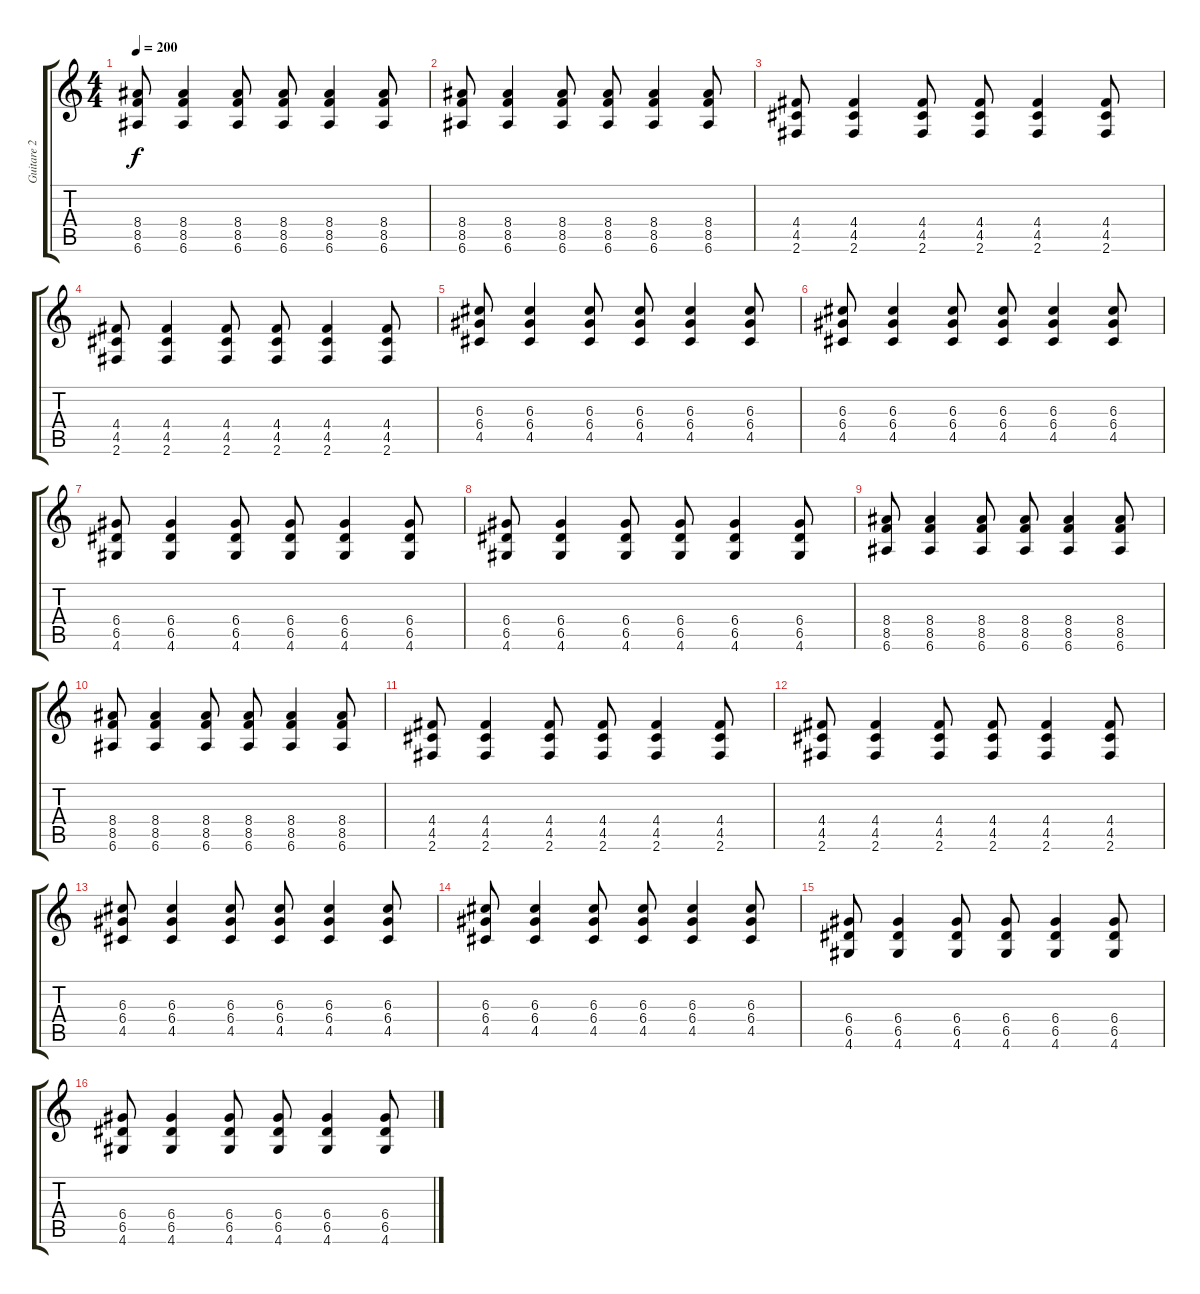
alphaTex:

\track ("Guitare 2" "Guitare 2") {instrument distortionguitar}
\staff {score tabs}
\tuning (E4 B3 G3 D3 A2 E2) {hide}
\ts (4 4)
\tempo 200
\clef g2
\ks c
(8.4 8.5 6.6).8{dy f} (8.4 8.5 6.6).4 (8.4 8.5 6.6).8 (8.4 8.5 6.6).8 (8.4 8.5 6.6).4 (8.4 8.5 6.6).8 |
(8.4 8.5 6.6).8 (8.4 8.5 6.6).4 (8.4 8.5 6.6).8 (8.4 8.5 6.6).8 (8.4 8.5 6.6).4 (8.4 8.5 6.6).8 |
(4.4 4.5 2.6).8 (4.4 4.5 2.6).4 (4.4 4.5 2.6).8 (4.4 4.5 2.6).8 (4.4 4.5 2.6).4 (4.4 4.5 2.6).8 |
(4.4 4.5 2.6).8 (4.4 4.5 2.6).4 (4.4 4.5 2.6).8 (4.4 4.5 2.6).8 (4.4 4.5 2.6).4 (4.4 4.5 2.6).8 |
(6.3 6.4 4.5).8 (6.3 6.4 4.5).4 (6.3 6.4 4.5).8 (6.3 6.4 4.5).8 (6.3 6.4 4.5).4 (6.3 6.4 4.5).8 |
(6.3 6.4 4.5).8 (6.3 6.4 4.5).4 (6.3 6.4 4.5).8 (6.3 6.4 4.5).8 (6.3 6.4 4.5).4 (6.3 6.4 4.5).8 |
(6.4 6.5 4.6).8 (6.4 6.5 4.6).4 (6.4 6.5 4.6).8 (6.4 6.5 4.6).8 (6.4 6.5 4.6).4 (6.4 6.5 4.6).8 |
(6.4 6.5 4.6).8 (6.4 6.5 4.6).4 (6.4 6.5 4.6).8 (6.4 6.5 4.6).8 (6.4 6.5 4.6).4 (6.4 6.5 4.6).8 |
(8.4 8.5 6.6).8 (8.4 8.5 6.6).4 (8.4 8.5 6.6).8 (8.4 8.5 6.6).8 (8.4 8.5 6.6).4 (8.4 8.5 6.6).8 |
(8.4 8.5 6.6).8 (8.4 8.5 6.6).4 (8.4 8.5 6.6).8 (8.4 8.5 6.6).8 (8.4 8.5 6.6).4 (8.4 8.5 6.6).8 |
(4.4 4.5 2.6).8 (4.4 4.5 2.6).4 (4.4 4.5 2.6).8 (4.4 4.5 2.6).8 (4.4 4.5 2.6).4 (4.4 4.5 2.6).8 |
(4.4 4.5 2.6).8 (4.4 4.5 2.6).4 (4.4 4.5 2.6).8 (4.4 4.5 2.6).8 (4.4 4.5 2.6).4 (4.4 4.5 2.6).8 |
(6.3 6.4 4.5).8 (6.3 6.4 4.5).4 (6.3 6.4 4.5).8 (6.3 6.4 4.5).8 (6.3 6.4 4.5).4 (6.3 6.4 4.5).8 |
(6.3 6.4 4.5).8 (6.3 6.4 4.5).4 (6.3 6.4 4.5).8 (6.3 6.4 4.5).8 (6.3 6.4 4.5).4 (6.3 6.4 4.5).8 |
(6.4 6.5 4.6).8 (6.4 6.5 4.6).4 (6.4 6.5 4.6).8 (6.4 6.5 4.6).8 (6.4 6.5 4.6).4 (6.4 6.5 4.6).8 |
(6.4 6.5 4.6).8 (6.4 6.5 4.6).4 (6.4 6.5 4.6).8 (6.4 6.5 4.6).8 (6.4 6.5 4.6).4 (6.4 6.5 4.6).8
